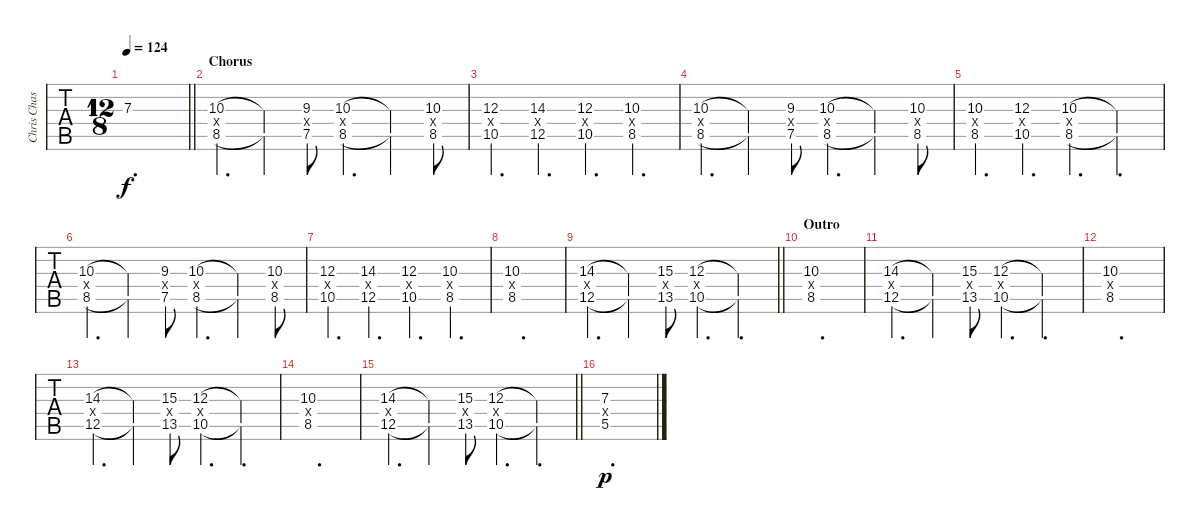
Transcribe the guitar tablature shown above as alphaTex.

\track ("Chris Chasse - Guitar One" "Chris Chas") {instrument distortionguitar}
\staff {tabs}
\tuning (Eb4 Bb3 Gb3 Db3 Ab2 Eb2) {hide}
\ts (12 8)
\tempo 124
\clef g2
\barLineRight lightlight
\ks gb
7.3{t}.1{d dy f} |
\section ("" "Chorus")
(10.3 8.4{x} 8.5).4{d} (10.3{t} 8.5{t}).4 (9.3 7.4{x} 7.5).8 (10.3 8.4{x} 8.5).4{d} (10.3{t} 8.5{t}).4 (10.3 8.4{x} 8.5).8 |
(12.3 10.4{x} 10.5).4{d} (14.3 12.4{x} 12.5).4{d} (12.3 10.4{x} 10.5).4{d} (10.3 8.4{x} 8.5).4{d} |
(10.3 8.4{x} 8.5).4{d} (10.3{t} 8.5{t}).4 (9.3 7.4{x} 7.5).8 (10.3 8.4{x} 8.5).4{d} (10.3{t} 8.5{t}).4 (10.3 8.4{x} 8.5).8 |
(10.3 10.4{x} 8.5).4{d} (12.3 12.4{x} 10.5).4{d} (10.3 10.4{x} 8.5).4{d} (10.3{t} 8.5{t}).4{d} |
(10.3 8.4{x} 8.5).4{d} (10.3{t} 8.5{t}).4 (9.3 7.4{x} 7.5).8 (10.3 8.4{x} 8.5).4{d} (10.3{t} 8.5{t}).4 (10.3 8.4{x} 8.5).8 |
(12.3 10.4{x} 10.5).4{d} (14.3 12.4{x} 12.5).4{d} (12.3 10.4{x} 10.5).4{d} (10.3 8.4{x} 8.5).4{d} |
(10.3 8.4{x} 8.5).1{d} |
\barLineRight lightlight
(14.3 12.4{x} 12.5).4{d} (14.3{t} 12.5{t}).4 (15.3 13.4{x} 13.5).8 (12.3 10.4{x} 10.5).4{d} (12.3{t} 10.5{t}).4{d} |
\section ("" "Outro")
(10.3 8.4{x} 8.5).1{d} |
(14.3 12.4{x} 12.5).4{d} (14.3{t} 12.5{t}).4 (15.3 13.4{x} 13.5).8 (12.3 10.4{x} 10.5).4{d} (12.3{t} 10.5{t}).4{d} |
(10.3 8.4{x} 8.5).1{d} |
(14.3 12.4{x} 12.5).4{d} (14.3{t} 12.5{t}).4 (15.3 13.4{x} 13.5).8 (12.3 10.4{x} 10.5).4{d} (12.3{t} 10.5{t}).4{d} |
(10.3 8.4{x} 8.5).1{d} |
\barLineRight lightlight
(14.3 12.4{x} 12.5).4{d} (14.3{t} 12.5{t}).4 (15.3 13.4{x} 13.5).8 (12.3 10.4{x} 10.5).4{d} (12.3{t} 10.5{t}).4{d} |
(7.3 5.4{x} 5.5).1{d dy p volume 0}
